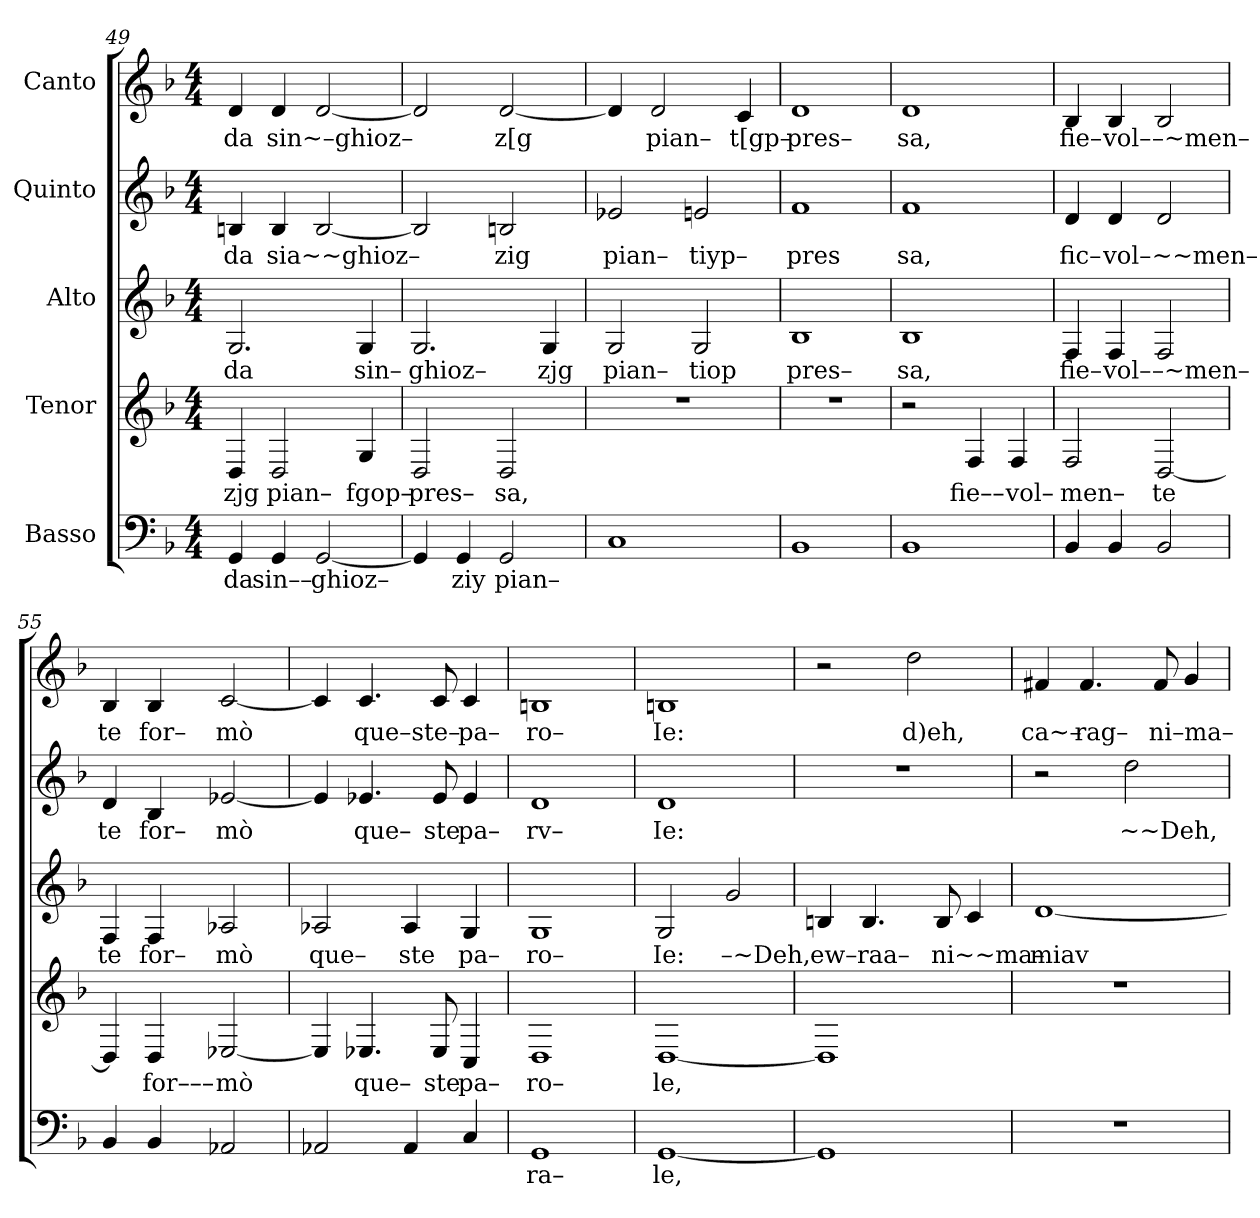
**kern	**text	**kern	**text	**kern	**text	**kern	**text	**kern	**text
*part5	*part5	*part4	*part4	*part3	*part3	*part2	*part2	*part1	*part1
*staff5	*staff5	*staff4	*staff4	*staff3	*staff3	*staff2	*staff2	*staff1	*staff1
*I"Basso	*	*I"Tenor	*	*I"Alto	*	*I"Quinto	*	*I"Canto	*
*clefF4	*	*clefG2	*	*clefG2	*	*clefG2	*	*clefG2	*
*k[b-]	*	*k[b-]	*	*k[b-]	*	*k[b-]	*	*k[b-]	*
*F:	*	*F:	*	*F:	*	*F:	*	*F:	*
*M4/4	*	*M4/4	*	*M4/4	*	*M4/4	*	*M4/4	*
=49	=49	=49	=49	=49	=49	=49	=49	=49	=49
!	!LO:LY:b	!	!LO:LY:b	!	!LO:LY:b	!	!LO:LY:b	!	!LO:LY:b
4GG/	da	4D/	zjg	2.G/	da	4Bn/	da	4d/	da
!	!LO:LY:b	!	!LO:LY:b	!	!	!	!LO:LY:b	!	!LO:LY:b
4GG/	sin––	2D/	pian–	.	.	4B/	sia~~ghioz–	4d/	sin~–ghioz–
!	!LO:LY:b	!	!	!	!	!	!	!	!
[2GG/	ghioz–	.	.	.	.	[2B/	.	[2d/	.
!	!	!	!LO:LY:b	!	!LO:LY:b	!	!	!	!
.	.	4G/	fgop–	4G/	sin–	.	.	.	.
=50	=50	=50	=50	=50	=50	=50	=50	=50	=50
!	!	!	!LO:LY:b	!	!LO:LY:b	!	!	!	!
4GG/]	.	2D/	pres–	2.G/	ghioz–	2B/]	.	2d/]	.
!	!LO:LY:b	!	!	!	!	!	!	!	!
4GG/	ziy	.	.	.	.	.	.	.	.
!	!LO:LY:b	!	!LO:LY:b	!	!	!	!LO:LY:b	!	!LO:LY:b
2GG/	pian–	2D/	sa,	.	.	2Bn/	zig	[2d/	z[g
!	!	!	!	!	!LO:LY:b	!	!	!	!
.	.	.	.	4G/	zjg	.	.	.	.
=51	=51	=51	=51	=51	=51	=51	=51	=51	=51
!	!	!	!	!	!LO:LY:b	!	!LO:LY:b	!	!
1C	.	1r	.	2G/	pian–	2e-X/	pian–	4d/]	.
!	!	!	!	!	!	!	!	!	!LO:LY:b
.	.	.	.	.	.	.	.	2d/	pian–
!	!	!	!	!	!LO:LY:b	!	!LO:LY:b	!	!
.	.	.	.	2G/	tiop	2en/	tiyp–	.	.
!	!	!	!	!	!	!	!	!	!LO:LY:b
.	.	.	.	.	.	.	.	4c/	t[gp–
=52	=52	=52	=52	=52	=52	=52	=52	=52	=52
!	!	!	!	!	!LO:LY:b	!	!LO:LY:b	!	!LO:LY:b
1BB-	.	1r	.	1B-	pres–	1f	pres	1d	pres–
=53	=53	=53	=53	=53	=53	=53	=53	=53	=53
!	!	!	!	!	!LO:LY:b	!	!LO:LY:b	!	!LO:LY:b
1BB-	.	2r	.	1B-	sa,	1f	sa,	1d	sa,
!	!	!	!LO:LY:b	!	!	!	!	!	!
.	.	4F/	fie––	.	.	.	.	.	.
!	!	!	!LO:LY:b	!	!	!	!	!	!
.	.	4F/	vol–	.	.	.	.	.	.
=54	=54	=54	=54	=54	=54	=54	=54	=54	=54
!	!	!	!LO:LY:b	!	!LO:LY:b	!	!LO:LY:b	!	!LO:LY:b
4BB-/	.	2F/	men–	4F/	fie–	4d/	fic–	4B-/	fie–
!	!	!	!	!	!LO:LY:b	!	!LO:LY:b	!	!LO:LY:b
4BB-/	.	.	.	4F/	vol–	4d/	vol–	4B-/	vol–
!	!	!	!LO:LY:b	!	!LO:LY:b	!	!LO:LY:b	!	!LO:LY:b
2BB-/	.	[2D/	te	2F/	–~men–	2d/	~~men–	2B-/	–~men–
=55	=55	=55	=55	=55	=55	=55	=55	=55	=55
!	!	!	!	!	!LO:LY:b	!	!LO:LY:b	!	!LO:LY:b
4BB-/	.	4D/]	.	4F/	te	4d/	te	4B-/	te
!	!	!	!LO:LY:b	!	!LO:LY:b	!	!LO:LY:b	!	!LO:LY:b
4BB-/	.	4D/	for–––	4F/	for–	4B-/	for–	4B-/	for–
!	!	!	!LO:LY:b	!	!LO:LY:b	!	!LO:LY:b	!	!LO:LY:b
2AA-X/	.	[2E-X/	mò	2A-X/	mò	[2e-X/	mò	[2c/	mò
=56	=56	=56	=56	=56	=56	=56	=56	=56	=56
!	!	!	!	!	!LO:LY:b	!	!	!	!
2AA-X/	.	4E-/]	.	2A-X/	que–	4e-/]	.	4c/]	.
!	!	!	!LO:LY:b	!	!	!	!LO:LY:b	!	!LO:LY:b
.	.	4.E-X/	que–	.	.	4.e-X/	que–	4.c/	que–
!	!	!	!	!	!LO:LY:b	!	!	!	!
4AA-/	.	.	.	4A-/	ste	.	.	.	.
!	!	!	!LO:LY:b	!	!	!	!LO:LY:b	!	!LO:LY:b
.	.	8E-/	ste	.	.	8e-/	ste	8c/	ste–
!	!	!	!LO:LY:b	!	!LO:LY:b	!	!LO:LY:b	!	!LO:LY:b
4C/	.	4C/	pa–	4G/	pa–	4e-/	pa–	4c/	pa–
=57	=57	=57	=57	=57	=57	=57	=57	=57	=57
!	!LO:LY:b	!	!LO:LY:b	!	!LO:LY:b	!	!LO:LY:b	!	!LO:LY:b
1GG	ra–	1D	ro–	1G	ro–	1d	rv–	1Bn	ro–
=58	=58	=58	=58	=58	=58	=58	=58	=58	=58
!	!LO:LY:b	!	!LO:LY:b	!	!LO:LY:b	!	!LO:LY:b	!	!LO:LY:b
[1GG	le,	[1D	le,	2G/	Ie:	1d	Ie:	1Bn	Ie:
!	!	!	!	!	!LO:LY:b	!	!	!	!
.	.	.	.	2g/	–~Deh,	.	.	.	.
=59	=59	=59	=59	=59	=59	=59	=59	=59	=59
!	!	!	!	!	!LO:LY:b	!	!	!	!
1GG]	.	1D]	.	4Bn/	ew–	1r	.	2r	.
!	!	!	!	!	!LO:LY:b	!	!	!	!
.	.	.	.	4.B/	raa–	.	.	.	.
!	!	!	!	!	!	!	!	!	!LO:LY:b
.	.	.	.	.	.	.	.	2dd\	d)eh,
!	!	!	!	!	!LO:LY:b	!	!	!	!
.	.	.	.	8B/	ni~~ma–	.	.	.	.
.	.	.	.	4c/	.	.	.	.	.
=60	=60	=60	=60	=60	=60	=60	=60	=60	=60
!	!	!	!	!	!LO:LY:b	!	!	!	!LO:LY:b
1r	.	1r	.	[1d	miav	2r	.	4f#X/	ca~–
!	!	!	!	!	!	!	!	!	!LO:LY:b
.	.	.	.	.	.	.	.	4.f#/	rag–
!	!	!	!	!	!	!	!LO:LY:b	!	!
.	.	.	.	.	.	2dd\	~~Deh,	.	.
!	!	!	!	!	!	!	!	!	!LO:LY:b
.	.	.	.	.	.	.	.	8f#/	ni–ma–
.	.	.	.	.	.	.	.	4g/	.
=	=	=	=	=	=	=	=	=	=
*-	*-	*-	*-	*-	*-	*-	*-	*-	*-
